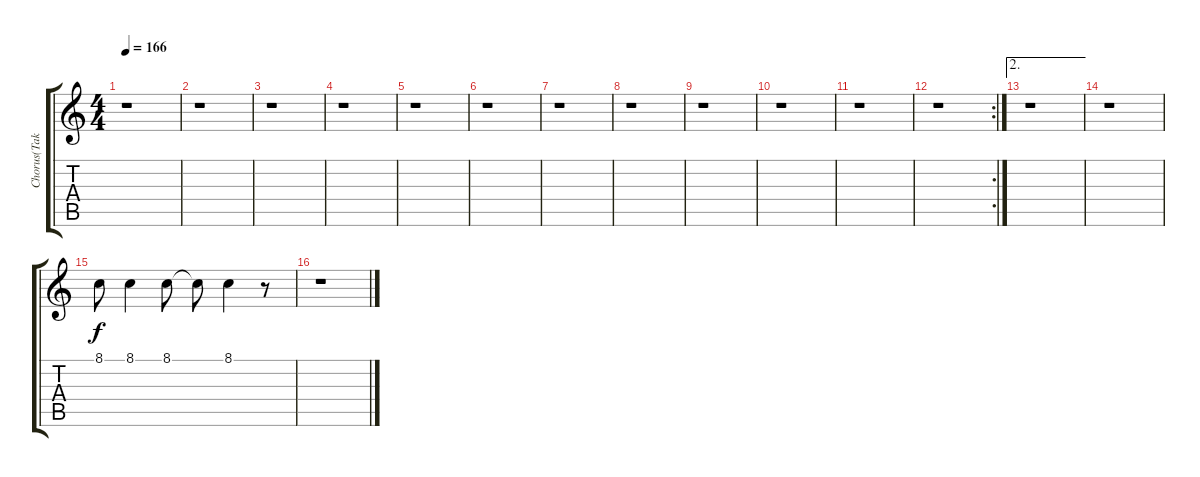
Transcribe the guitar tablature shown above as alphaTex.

\track ("Chorus(Takuro)" "Chorus(Tak") {instrument violin}
\staff {score tabs}
\tuning (E4 B3 G3 D3 A2 E2) {hide}
\ts (4 4)
\tempo 166
\clef g2
\ks c
r.1{dy f} |
r.1 |
r.1 |
r.1 |
r.1 |
r.1 |
r.1 |
r.1 |
r.1 |
r.1 |
r.1 |
\rc 2
r.1 |
\ae 2
r.1 |
r.1 |
8.1.8 8.1.4 8.1.8 8.1{t}.8 8.1.4 r.8 |
r.1
